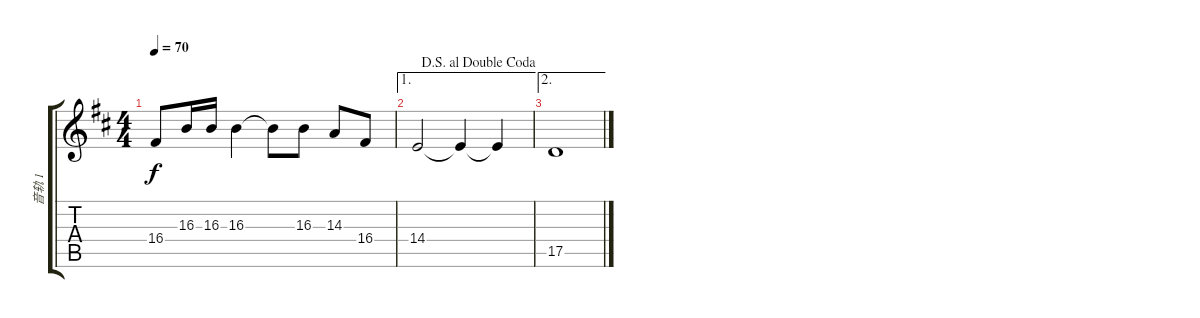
\track ("音轨 1" "音轨 1") {instrument pad3polysynth}
\staff {score tabs}
\tuning (E4 B3 G3 D3 A2 E2) {hide}
\ts (4 4)
\tempo 70
\clef g2
\ks d
16.4{t}.8{dy f} 16.3.16 16.3.16 16.3.4 16.3{t}.8 16.3.8 14.3.8 16.4.8 |
\ae 1
\jump dalsegnoaldoublecoda
14.4.2 14.4{t}.4 14.4{t}.4 |
\ae 2
17.5.1
